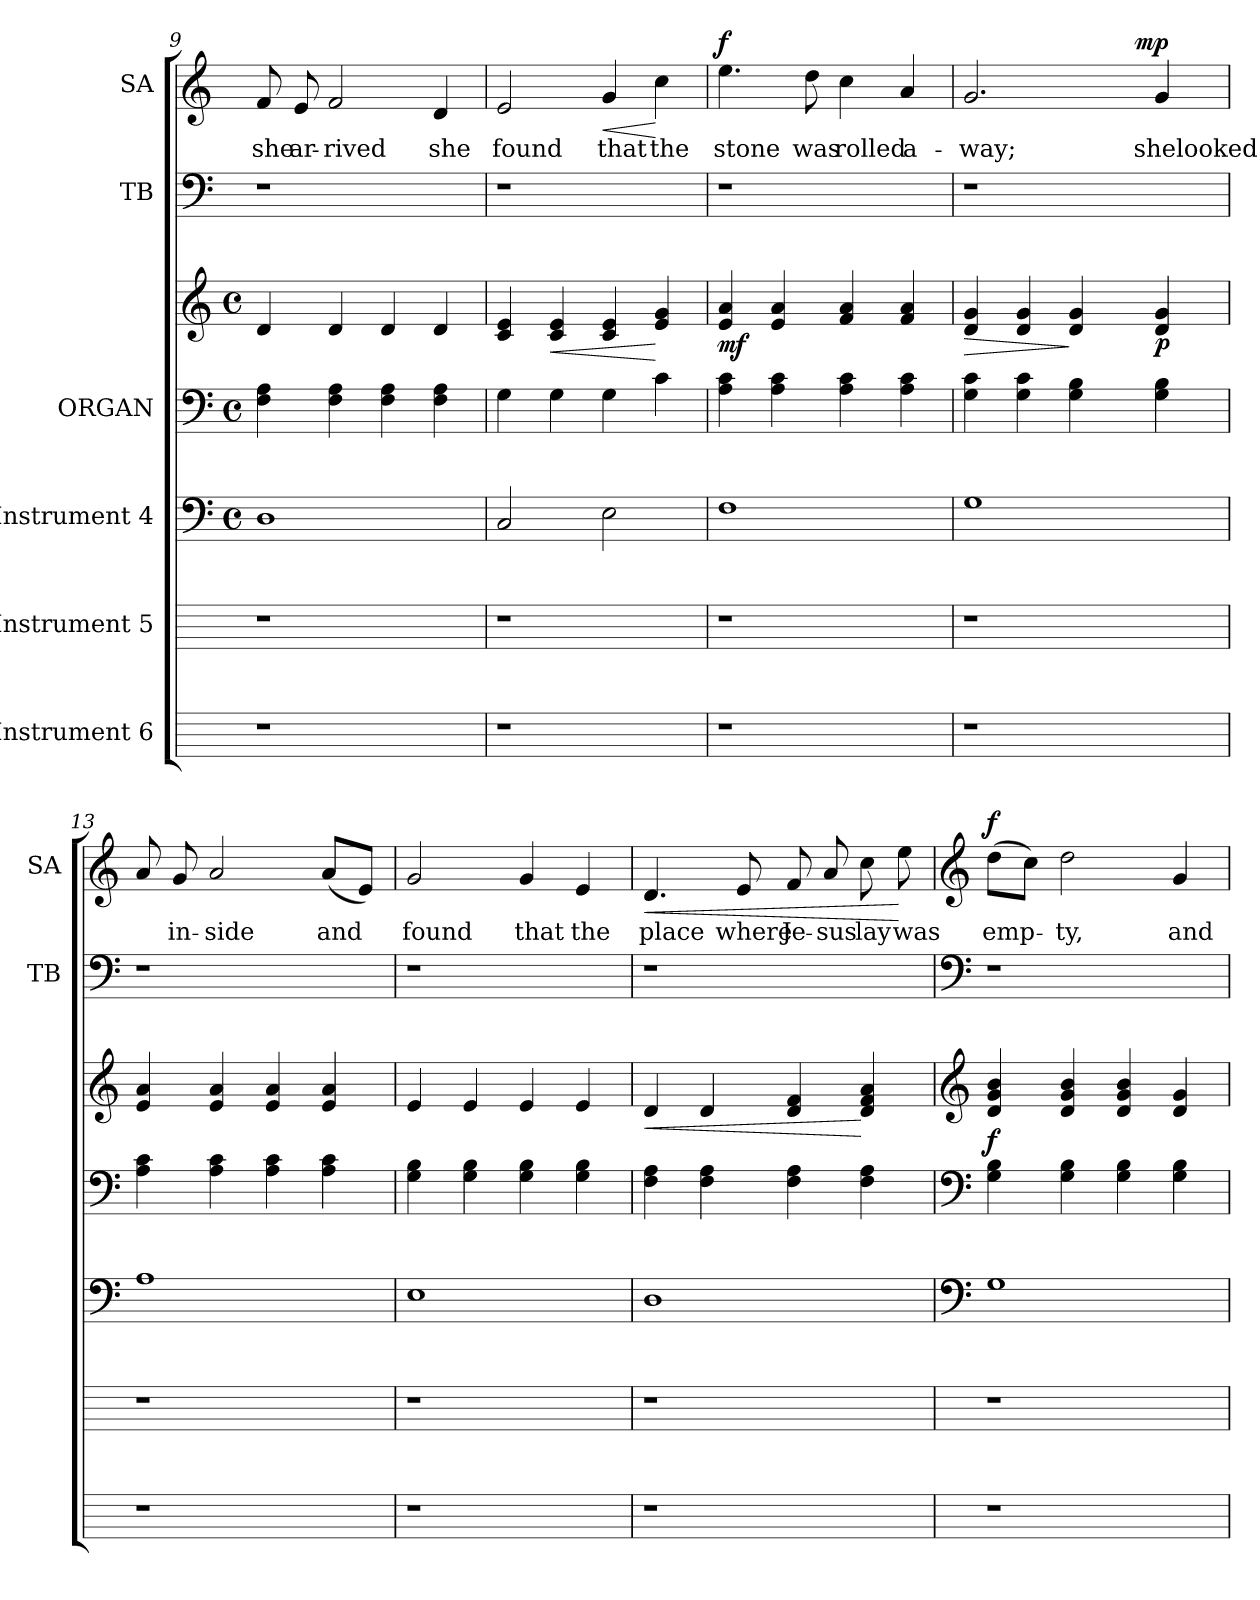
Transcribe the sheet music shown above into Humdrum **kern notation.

**kern	**kern	**kern	**kern	**kern	**dynam	**kern	**kern	**text	**dynam
*part6	*part5	*part4	*part3	*part3	*part3	*part2	*part1	*part1	*part1
*staff7	*staff6	*staff5	*staff4	*staff3	*staff3/4	*staff2	*staff1	*staff1	*staff1
*I"Instrument 6	*I"Instrument 5	*I"Instrument 4	*I"ORGAN	*	*	*I"TB	*I"SA	*	*
*	*	*	*	*	*	*I'TB	*I'SA	*	*
*	*	*clefF4	*clefF4	*clefG2	*	*clefF4	*clefG2	*	*
*	*	*M4/4	*M4/4	*M4/4	*	*	*	*	*
*	*	*met(c)	*met(c)	*met(c)	*	*	*	*	*
=9	=9	=9	=9	=9	=9	=9	=9	=9	=9
!	!	!	!	!	!	!	!	!LO:LY:b:cj	!
1r	1r	1D	4A\ 4F\	4d/	.	1r	8f/	she	.
!	!	!	!	!	!	!	!	!LO:LY:b:cj	!
.	.	.	.	.	.	.	8e/	ar-	.
!	!	!	!	!	!	!	!	!LO:LY:b:cj	!
.	.	.	4A\ 4F\	4d/	.	.	2f/	-rived	.
.	.	.	4F\ 4A\	4d/	.	.	.	.	.
!	!	!	!	!	!	!	!	!LO:LY:b:cj	!
.	.	.	4F\ 4A\	4d/	.	.	4d/	she	.
=10	=10	=10	=10	=10	=10	=10	=10	=10	=10
!	!	!	!	!	!	!	!	!LO:LY:b:cj	!
1r	1r	2C/	4G\	4c/ 4e/	.	1r	2e/	found	.
!	!	!	!	!	!LO:HP:b	!	!	!	!
.	.	.	4G\	4e/ 4c/	<	.	.	.	.
!	!	!	!	!	!	!	!	!LO:LY:b:cj	!LO:HP:b
.	.	2E\	4G\	4c/ 4e/	.	.	4g/	that	<
!	!	!	!	!	!	!	!	!LO:LY:b:cj	!
.	.	.	4c\	4e/ 4g/	[	.	4cc\	the	[
=11	=11	=11	=11	=11	=11	=11	=11	=11	=11
!	!	!	!	!	!LO:DY:b	!	!	!LO:LY:b:cj	!LO:DY:a
1r	1r	1F	4c\ 4A\	4a/ 4e/	mf	1r	4.ee\	stone	f
.	.	.	4c\ 4A\	4e/ 4a/	.	.	.	.	.
!	!	!	!	!	!	!	!	!LO:LY:b:cj	!
.	.	.	.	.	.	.	8dd\	was	.
!	!	!	!	!	!	!	!	!LO:LY:b:cj	!
.	.	.	4A\ 4c\	4a/ 4f/	.	.	4cc\	rolled	.
!	!	!	!	!	!	!	!	!LO:LY:b:cj	!
.	.	.	4c\ 4A\	4a/ 4f/	.	.	4a/	a-	.
!!LO:LB:g=z
=12	=12	=12	=12	=12	=12	=12	=12	=12	=12
!	!	!	!	!	!LO:HP:b	!	!	!LO:LY:b:cj	!
*	*	*	*	*	*	*	*^	*	*
1r	1r	1G	4G\ 4c\	4d/ 4g/	>	1r	2.g/	2ryy	-way;	.
.	.	.	4G\ 4c\	4g/ 4d/	.	.	.	.	.	.
.	.	.	4G\ 4B\	4g/ 4d/	]	.	.	8ryy	.	.
.	.	.	.	.	.	.	.	16ryy	.	.
.	.	.	.	.	.	.	.	64ryy	.	.
!	!	!	!	!	!	!	!	!	!	!LO:DY:a
.	.	.	.	.	.	.	.	4ryy	.	mp
!	!	!	!	!	!LO:DY:b	!	!	!	!LO:LY:b	!
.	.	.	4B\ 4G\	4d/ 4g/	p	.	4g/	.	shelooked	.
.	.	.	.	.	.	.	.	32.ryy	.	.
*	*	*	*	*	*	*	*v	*v	*	*
=13	=13	=13	=13	=13	=13	=13	=13	=13	=13
1r	1r	1A	4A\ 4c\	4a/ 4e/	.	1r	8a/	.	.
!	!	!	!	!	!	!	!	!LO:LY:b:cj	!
.	.	.	.	.	.	.	8g/	in-	.
!	!	!	!	!	!	!	!	!LO:LY:b:cj	!
.	.	.	4c\ 4A\	4e/ 4a/	.	.	2a/	-side	.
.	.	.	4A\ 4c\	4e/ 4a/	.	.	.	.	.
!	!	!	!	!	!	!	!	!LO:LY:b:cj	!
.	.	.	4c\ 4A\	4e/ 4a/	.	.	(<8a/L	and	.
.	.	.	.	.	.	.	8e/J)	.	.
=14	=14	=14	=14	=14	=14	=14	=14	=14	=14
!	!	!	!	!	!	!	!	!LO:LY:b:cj	!
1r	1r	1E	4B\ 4G\	4e/	.	1r	2g/	found	.
.	.	.	4B\ 4G\	4e/	.	.	.	.	.
!	!	!	!	!	!	!	!	!LO:LY:b:cj	!
.	.	.	4B\ 4G\	4e/	.	.	4g/	that	.
!	!	!	!	!	!	!	!	!LO:LY:b:cj	!
.	.	.	4B\ 4G\	4e/	.	.	4e/	the	.
=15	=15	=15	=15	=15	=15	=15	=15	=15	=15
!	!	!	!	!	!LO:HP:b	!	!	!LO:LY:b:cj	!LO:HP:b
1r	1r	1D	4F\ 4A\	4d/	<	1r	4.d/	place	<
.	.	.	4A\ 4F\	4d/	.	.	.	.	.
!	!	!	!	!	!	!	!	!LO:LY:b:cj	!
.	.	.	.	.	.	.	8e/	where	.
!	!	!	!	!	!	!	!	!LO:LY:b:cj	!
.	.	.	4F\ 4A\	4f/ 4d/	.	.	8f/	Je-	.
!	!	!	!	!	!	!	!	!LO:LY:b:cj	!
.	.	.	.	.	.	.	8a/	-sus	.
!	!	!	!	!	!	!	!	!LO:LY:b:cj	!
.	.	.	4A\ 4F\	4d/ 4a/ 4f/	[	.	8cc\	lay	.
!	!	!	!	!	!	!	!	!LO:LY:b:cj	!
.	.	.	.	.	.	.	8ee\	was	[
!!LO:PB:g=z
=16	=16	=16	=16	=16	=16	=16	=16	=16	=16
*	*	*clefF4	*clefF4	*clefG2	*	*clefF4	*clefG2	*	*
!	!	!	!	!	!LO:DY:a=2	!	!	!LO:LY:b:cj	!LO:DY:a
1r	1r	1G	4B\ 4G\	4g/ 4d/ 4b/	f	1r	(>8dd\L	emp-	f
.	.	.	.	.	.	.	8cc\J)	.	.
!	!	!	!	!	!	!	!	!LO:LY:b:cj	!
.	.	.	4B\ 4G\	4d/ 4g/ 4b/	.	.	2dd\	-ty,	.
.	.	.	4B\ 4G\	4d/ 4g/ 4b/	.	.	.	.	.
!	!	!	!	!	!	!	!	!LO:LY:b:cj	!
.	.	.	4G\ 4B\	4g/ 4d/	.	.	4g/	and	.
=	=	=	=	=	=	=	=	=	=
*-	*-	*-	*-	*-	*-	*-	*-	*-	*-
